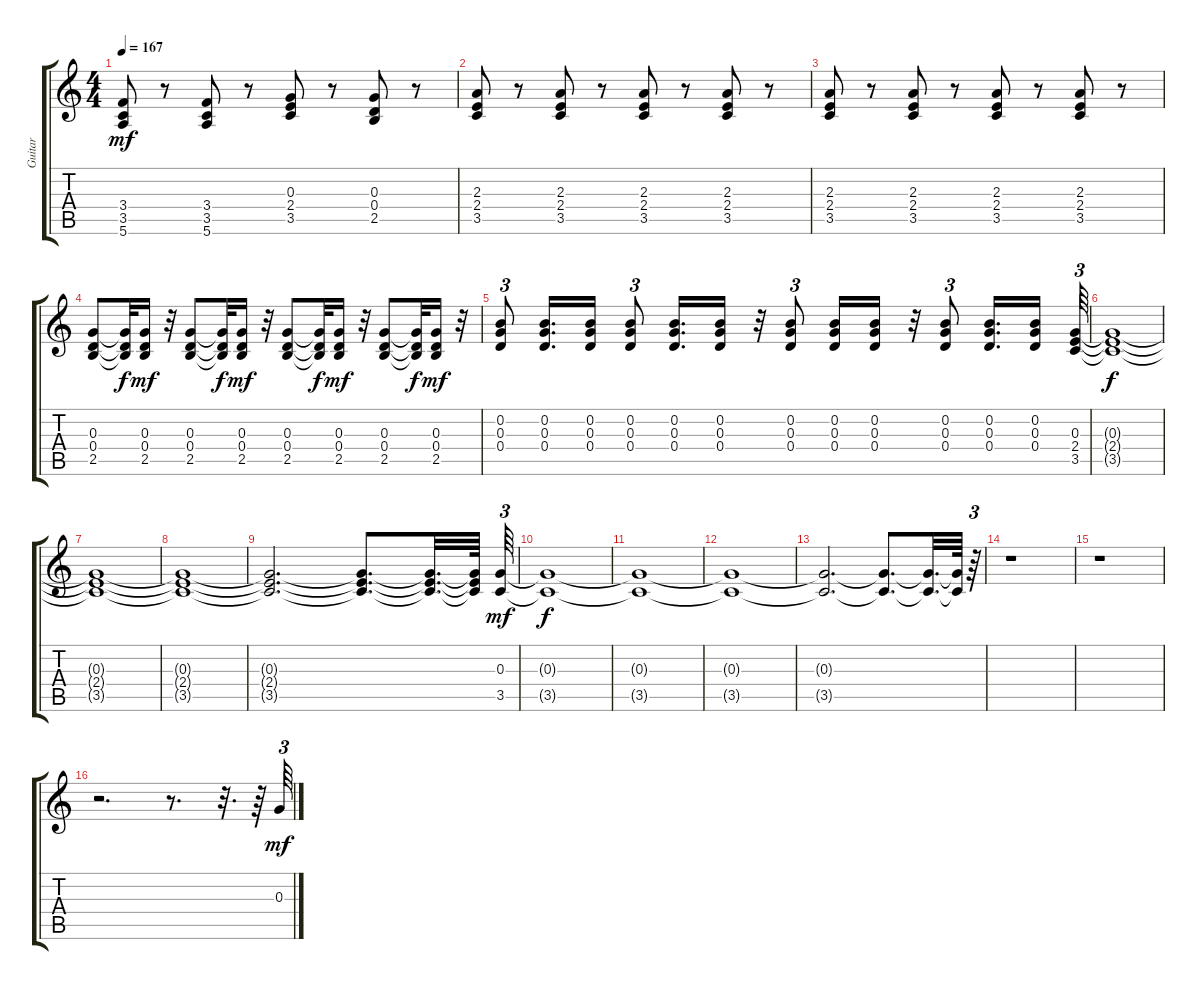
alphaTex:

\track ("Guitar" "Guitar") {instrument distortionguitar}
\staff {score tabs}
\tuning (E4 B3 G3 D3 A2 E2) {hide}
\ts (4 4)
\tempo 167
\clef g2
\ks c
(3.4 3.5 5.6).8{dy mf} r.8 (3.4 3.5 5.6).8 r.8 (0.3 2.4 3.5).8 r.8 (0.3 0.4 2.5).8 r.8 |
(2.3 2.4 3.5).8 r.8 (2.3 2.4 3.5).8 r.8 (2.3 2.4 3.5).8 r.8 (2.3 2.4 3.5).8 r.8 |
(2.3 2.4 3.5).8 r.8 (2.3 2.4 3.5).8 r.8 (2.3 2.4 3.5).8 r.8 (2.3 2.4 3.5).8 r.8 |
(0.3 0.4 2.5).8 (0.3{t} 0.4{t} 2.5{t}).32{dy f} (0.3 0.4 2.5).16{dy mf} r.32 (0.3 0.4 2.5).8 (0.3{t} 0.4{t} 2.5{t}).32{dy f} (0.3 0.4 2.5).16{dy mf} r.32 (0.3 0.4 2.5).8 (0.3{t} 0.4{t} 2.5{t}).32{dy f} (0.3 0.4 2.5).16{dy mf} r.32 (0.3 0.4 2.5).8 (0.3{t} 0.4{t} 2.5{t}).32{dy f} (0.3 0.4 2.5).16{dy mf} r.32 |
(0.2 0.3 0.4).8{tu (3 2)} (0.2 0.3 0.4).16{d} (0.2 0.3 0.4).16 (0.2 0.3 0.4).8{tu (3 2)} (0.2 0.3 0.4).16{d} (0.2 0.3 0.4).16 r.32 (0.2 0.3 0.4).8{tu (3 2)} (0.2 0.3 0.4).16 (0.2 0.3 0.4).16 r.32 (0.2 0.3 0.4).8{tu (3 2)} (0.2 0.3 0.4).16{d} (0.2 0.3 0.4).16{beam splitsecondary} (0.3 2.4 3.5).64{tu (3 2) volume 12} |
(0.3{t} 2.4{t} 3.5{t}).1{dy f} |
(0.3{t} 2.4{t} 3.5{t}).1 |
(0.3{t} 2.4{t} 3.5{t}).1 |
(0.3{t} 2.4{t} 3.5{t}).2{d} (0.3{t} 2.4{t} 3.5{t}).8{d} (0.3{t} 2.4{t} 3.5{t}).32{d} (0.3{t} 2.4{t} 3.5{t}).64 (0.3 3.5).64{tu (3 2) dy mf} |
(0.3{t} 3.5{t}).1{dy f} |
(0.3{t} 3.5{t}).1 |
(0.3{t} 3.5{t}).1 |
(0.3{t} 3.5{t}).2{d} (0.3{t} 3.5{t}).8{d} (0.3{t} 3.5{t}).32{d} (0.3{t} 3.5{t}).64 r.64{tu (3 2)} |
r.1 |
r.1 |
r.2{d} r.8{d} r.32{d} r.64 0.3.64{tu (3 2) dy mf}
